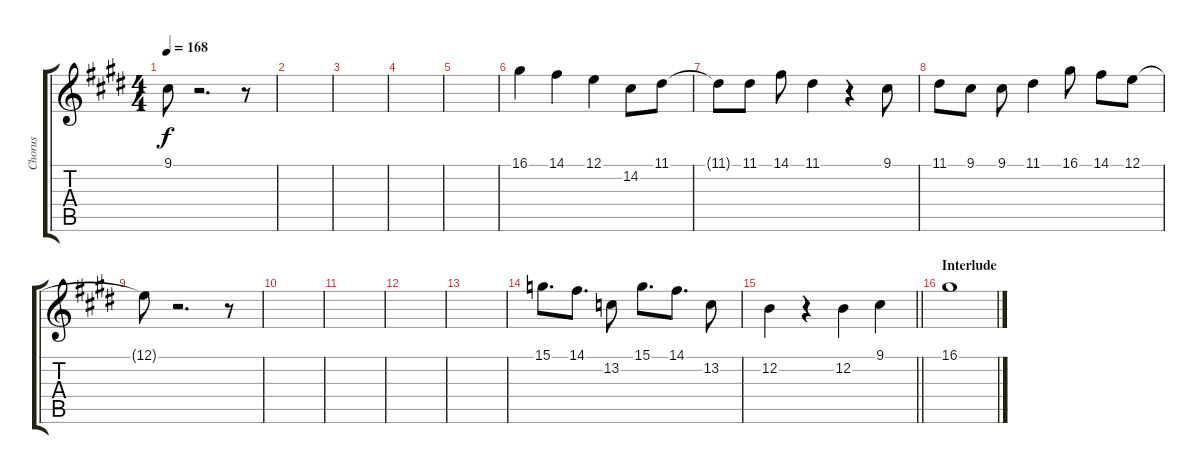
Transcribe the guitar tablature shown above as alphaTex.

\track ("Chorus" "Chorus") {instrument tenorsax}
\staff {score tabs}
\tuning (E4 B3 G3 D3 A2 E2) {hide}
\ts (4 4)
\tempo 168
\clef g2
\ks e
9.1{t}.8{dy f} r.2{d} r.8 |
|
|
|
|
16.1.4 14.1.4 12.1.4 14.2.8 11.1.8 |
11.1{t}.8 11.1.8 14.1.8 11.1.4 r.4 9.1.8 |
11.1.8 9.1.8 9.1.8 11.1.4 16.1.8 14.1.8 12.1.8 |
12.1{t}.8 r.2{d} r.8 |
|
|
|
|
15.1.8{d} 14.1.8{d} 13.2.8 15.1.8{d} 14.1.8{d} 13.2.8 |
\barLineRight lightlight
12.2.4 r.4 12.2.4 9.1.4 |
\section ("" "Interlude")
16.1.1
